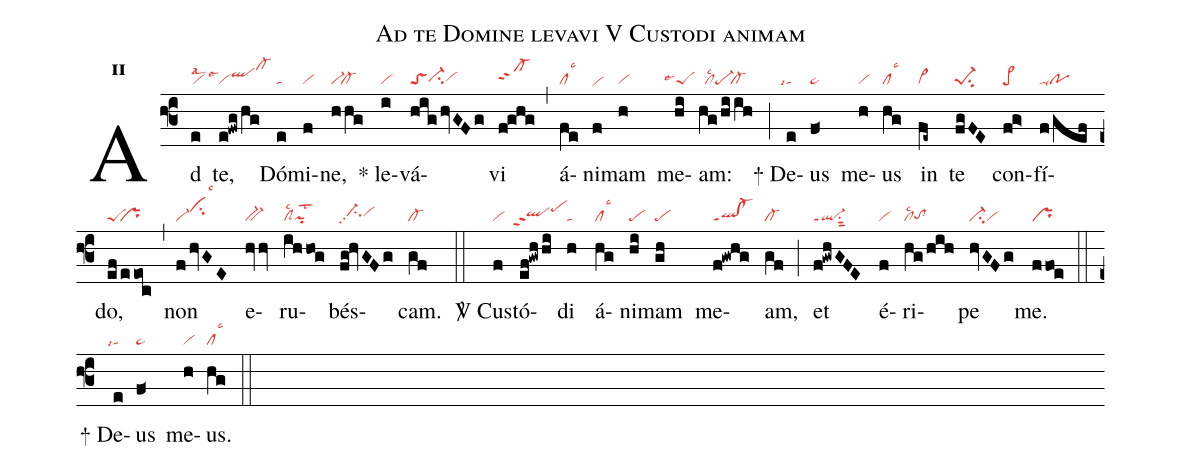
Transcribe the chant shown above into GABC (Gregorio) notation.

name:Ad te Domine levavi V Custodi animam;
office-part:re;
mode:2;
nabc-lines:1;
%%
initial-style: 1;
name: Ad te Domine levavi;
mode: 2;
office-part: Responsorium;
annotation: Resp.;
annotation: ii;
nabc-lines:1;
%%
(f3) Ad(e|vilsal2lse3) te,(e!fwg/hg|viqlhicl-hl) Dó(e|ta)mi(f|vi)ne,(hhg|vi-`cl-) <sp>*</sp> le(i|vi)vá(hig/hvGFg|toSci-hgvihg)vi(f!ghg|cl-hhppt2) (,) á(fe|cllsc3)ni(f|vihe)mam(h|vi) me(hi|```peSlse4)am:(hg/hiih|//cllsc2pe-`cl-) (;)
<sp>+</sp> De(e|``talsi4)us(f<|ta>) me(h|vi)us(hg|cllsc3) in(fe~|vi>) te(fgFE|pe-1su2) con(fg>|pe>)fí(f/gef|ta-po)do,(ef/eeoc|peS``pr) (,) non(f/hvGE|vi-cihjlsc3) e(hvhv|bv-)ru(ihhog|clSlsc2pilst2)bés(fg!hvGFg|//ci-hhpp2vihh)cam.(gf|cl-) (::)

<sp>V/</sp> Cus(f|vi)tó(ef!gwhhi|``qlhhppt2pehj)di(h|ta) á(hg|cllsc3)ni(hi|pe)mam(gh|pe) me(f!gwhg|ql!cl-ppt1)am,(gf|cl-) (;) et(f!gwhGFE|ql-ppt1su1sut2) é(f|vi)ri(hg/hih|cllsc2tohg)pe(hvGFg|ci-vi) me.(ffoe|pr) (::)
<sp>+</sp> De(e|``talsi4)us(f<|ta>) me(h|vi)us.(hg|cllsc3) (::)
